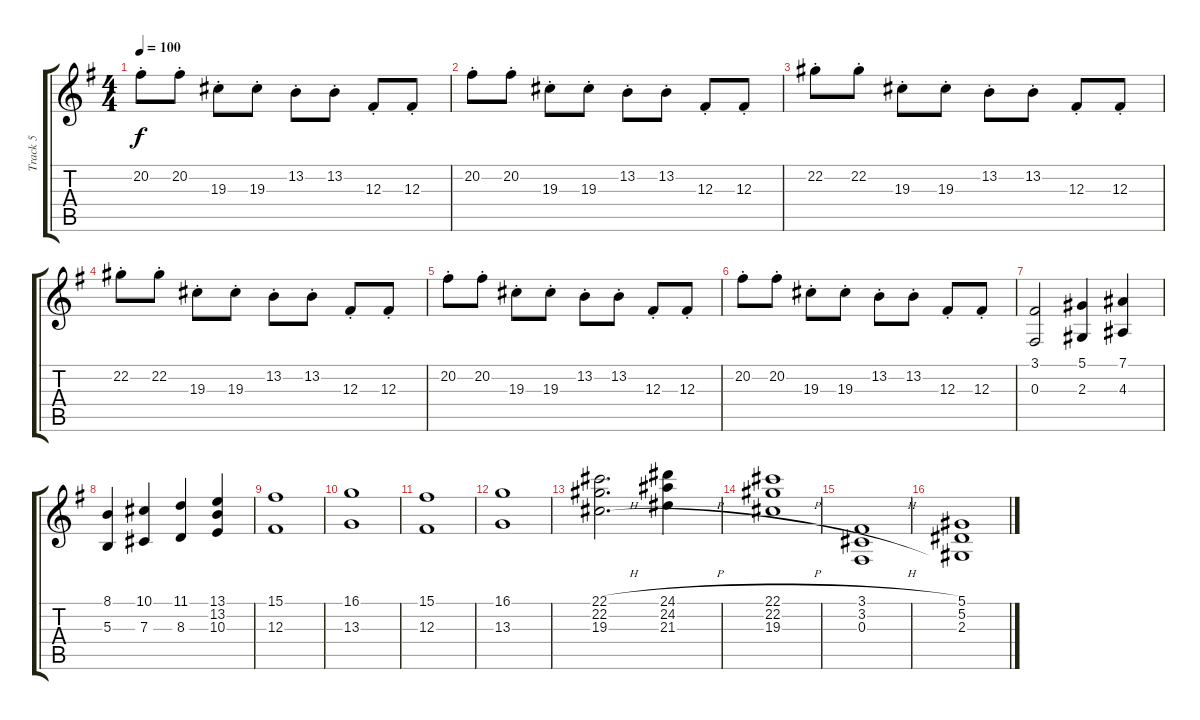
\track ("Track 5" "Track 5") {instrument viola}
\staff {score tabs}
\tuning (Eb4 Bb3 Gb3 Db3 Ab2 Eb2) {hide}
\ts (4 4)
\tempo 100
\clef g2
\ks g
20.2{st}.8{dy f} 20.2{st}.8 19.3{st}.8 19.3{st}.8 13.2{st}.8 13.2{st}.8 12.3{st}.8 12.3{st}.8 |
20.2{st}.8 20.2{st}.8 19.3{st}.8 19.3{st}.8 13.2{st}.8 13.2{st}.8 12.3{st}.8 12.3{st}.8 |
22.2{st}.8 22.2{st}.8 19.3{st}.8 19.3{st}.8 13.2{st}.8 13.2{st}.8 12.3{st}.8 12.3{st}.8 |
22.2{st}.8 22.2{st}.8 19.3{st}.8 19.3{st}.8 13.2{st}.8 13.2{st}.8 12.3{st}.8 12.3{st}.8 |
20.2{st}.8 20.2{st}.8 19.3{st}.8 19.3{st}.8 13.2{st}.8 13.2{st}.8 12.3{st}.8 12.3{st}.8 |
20.2{st}.8 20.2{st}.8 19.3{st}.8 19.3{st}.8 13.2{st}.8 13.2{st}.8 12.3{st}.8 12.3{st}.8 |
(3.1 0.3).2{volume 7} (5.1 2.3).4 (7.1 4.3).4 |
(8.1 5.3).4 (10.1 7.3).4 (11.1 8.3).4 (13.1 13.2 10.3).4 |
(15.1 12.3).1{volume 7} |
(16.1 13.3).1 |
(15.1 12.3).1 |
(16.1 13.3).1 |
(22.1{h} 22.2{h} 19.3{h}).2{d} (24.1{h} 24.2{h} 21.3{h}).4 |
(22.1{h} 22.2{h} 19.3{h}).1 |
(3.1{h} 3.2{h} 0.3{h}).1 |
(5.1{h} 5.2{h} 2.3{h}).1
